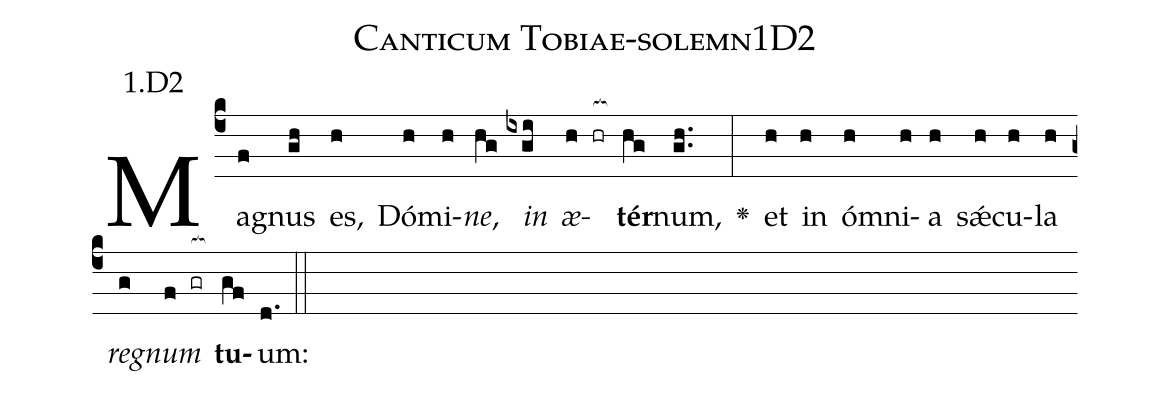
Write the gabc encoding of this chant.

name: Canticum Tobiae-solemn1D2;
annotation: 1.D2;
%%
(c4)Ma(f)gnus(gh) es,(h) Dó(h)mi(h)<i>ne</i>,(hg) <i>in</i>(ixgi) <i>æ</i>(h hr[ocb:1{])<b>tér</b>(hg[ocb:0}])num,(gh..) <v>\greheightstar</v>(:) et(h) in(h) óm(h)ni(h)a(h) sǽ(h)cu(h)la(h) <i>re</i>(g)<i>gnum</i>(f gr[ocb:1{]) <b>tu</b>(gf[ocb:0}])um:(d.) (::)


%E(h) u(h) o(g) u(f) a(gf) e.(d.) (::)
